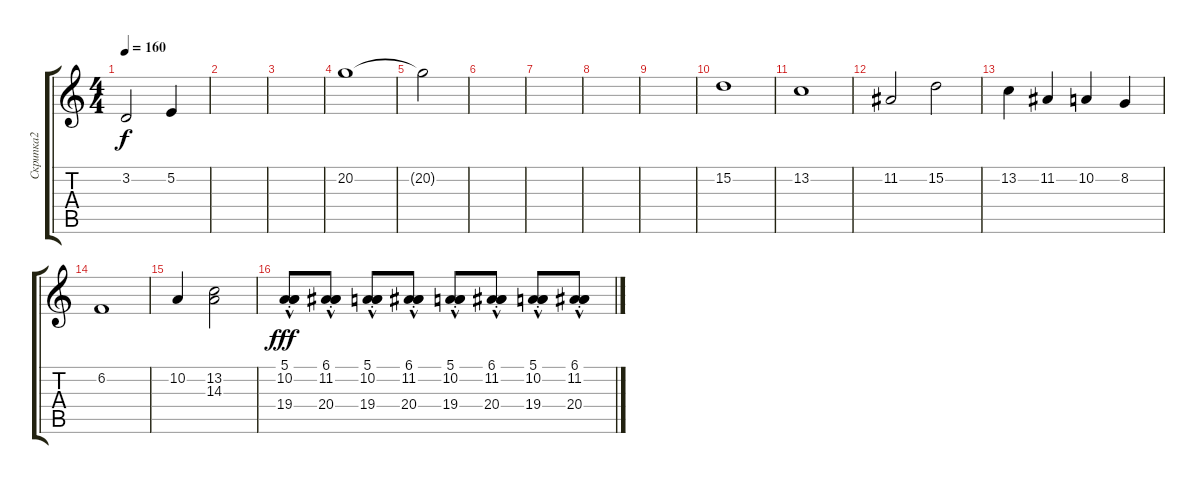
\track ("Скрипка2" "Скрипка2") {instrument stringensemble2}
\staff {score tabs}
\tuning (E4 B3 G3 D3 A2 E2) {hide}
\ts (4 4)
\tempo 160
\clef g2
\ks c
3.2.2{dy f} 5.2.4 |
|
|
20.2.1 |
20.2{t}.2 |
|
|
|
|
15.2.1 |
13.2.1 |
11.2.2 15.2.2 |
13.2.4 11.2.4 10.2.4 8.2.4 |
6.2.1 |
10.2.4 (13.2 14.3).2 |
(5.1 10.2{hac st} 19.4).8{dy fff} (6.1 11.2{hac st} 20.4).8 (5.1 10.2{hac st} 19.4).8 (6.1 11.2{hac st} 20.4).8 (5.1 10.2{hac st} 19.4).8 (6.1 11.2{hac st} 20.4).8 (5.1 10.2{hac st} 19.4).8 (6.1 11.2{hac st} 20.4).8
